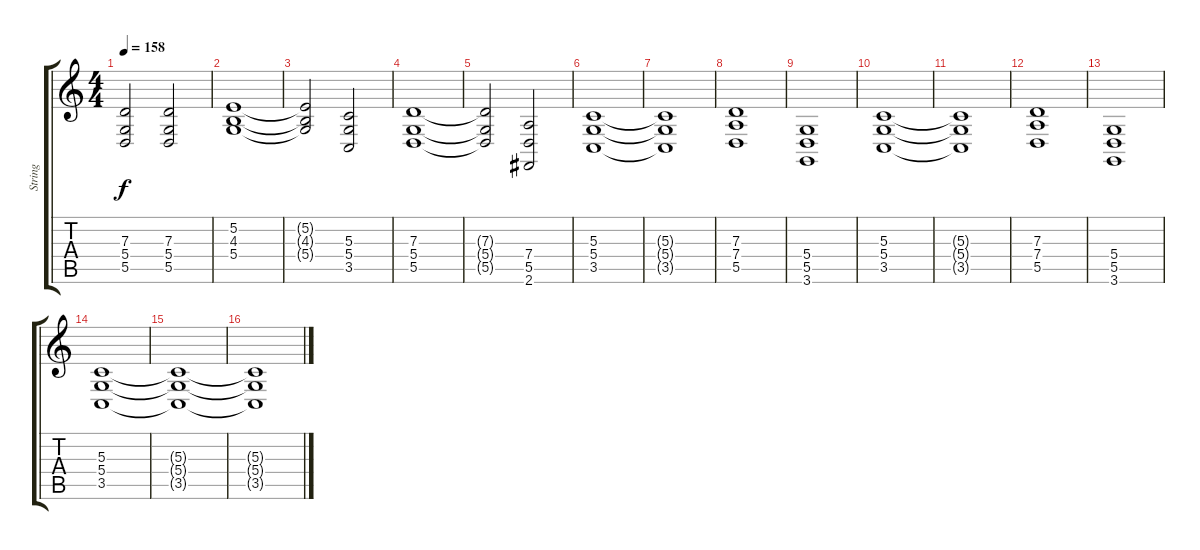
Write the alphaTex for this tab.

\track ("String" "String") {instrument stringensemble1}
\staff {score tabs}
\tuning (E4 B3 G3 D3 A2 E2) {hide}
\ts (4 4)
\tempo 158
\clef g2
\ks c
(7.3{t} 5.4{t} 5.5{t}).2{dy f} (7.3 5.4 5.5).2 |
(5.2 4.3 5.4).1 |
(5.2{t} 4.3{t} 5.4{t}).2 (5.3 5.4 3.5).2 |
(7.3 5.4 5.5).1 |
(7.3{t} 5.4{t} 5.5{t}).2 (7.4 5.5 2.6).2 |
(5.3 5.4 3.5).1 |
(5.3{t} 5.4{t} 3.5{t}).1 |
(7.3 7.4 5.5).1 |
(5.4 5.5 3.6).1 |
(5.3 5.4 3.5).1 |
(5.3{t} 5.4{t} 3.5{t}).1 |
(7.3 7.4 5.5).1 |
(5.4 5.5 3.6).1 |
(5.3 5.4 3.5).1 |
(5.3{t} 5.4{t} 3.5{t}).1 |
(5.3{t} 5.4{t} 3.5{t}).1
